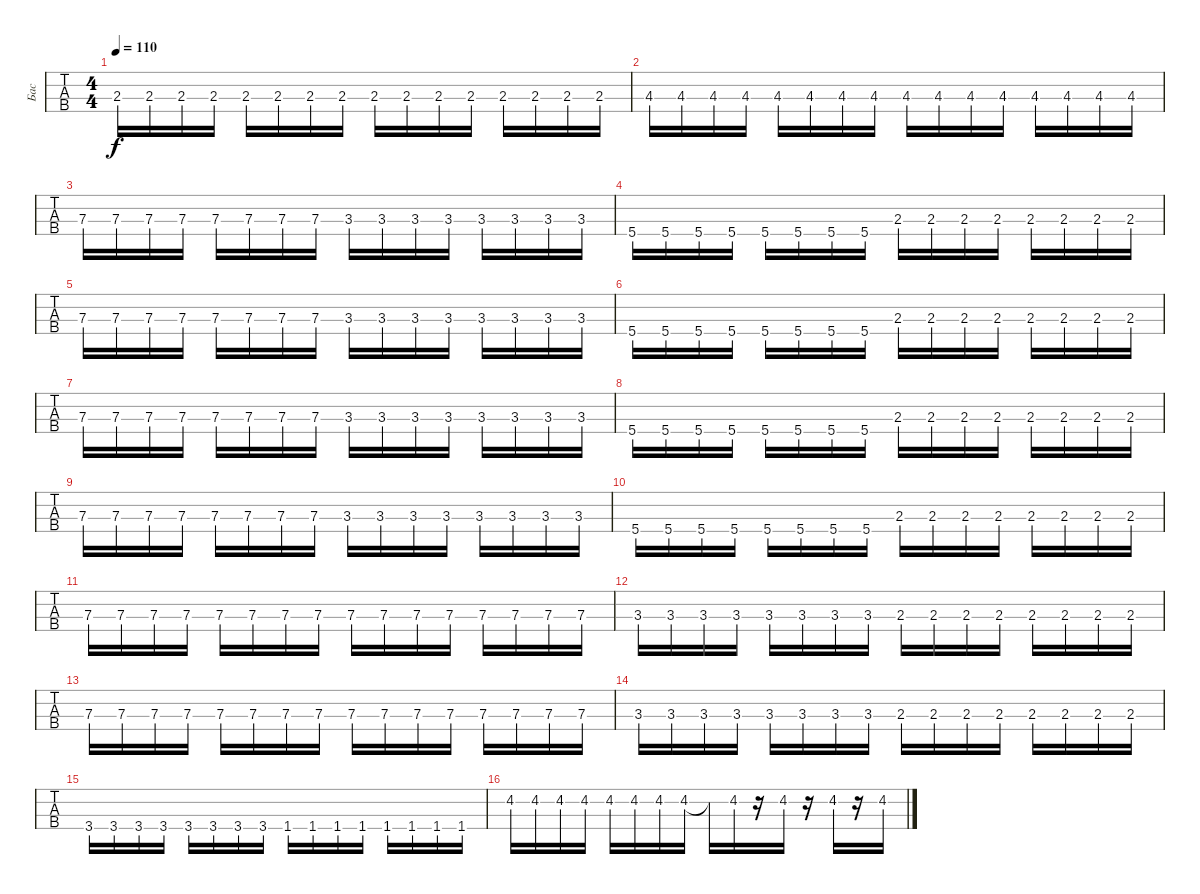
\track ("Бас" "Бас") {instrument electricbassfinger}
\staff {tabs}
\tuning (G2 D2 A1 E1) {hide}
\ts (4 4)
\tempo 110
\clef f4
\ks c
2.3.16{dy f} 2.3.16 2.3.16 2.3.16 2.3.16 2.3.16 2.3.16 2.3.16 2.3.16 2.3.16 2.3.16 2.3.16 2.3.16 2.3.16 2.3.16 2.3.16 |
4.3.16 4.3.16 4.3.16 4.3.16 4.3.16 4.3.16 4.3.16 4.3.16 4.3.16 4.3.16 4.3.16 4.3.16 4.3.16 4.3.16 4.3.16 4.3.16 |
7.3.16 7.3.16 7.3.16 7.3.16 7.3.16 7.3.16 7.3.16 7.3.16 3.3.16 3.3.16 3.3.16 3.3.16 3.3.16 3.3.16 3.3.16 3.3.16 |
5.4.16 5.4.16 5.4.16 5.4.16 5.4.16 5.4.16 5.4.16 5.4.16 2.3.16 2.3.16 2.3.16 2.3.16 2.3.16 2.3.16 2.3.16 2.3.16 |
7.3.16 7.3.16 7.3.16 7.3.16 7.3.16 7.3.16 7.3.16 7.3.16 3.3.16 3.3.16 3.3.16 3.3.16 3.3.16 3.3.16 3.3.16 3.3.16 |
5.4.16 5.4.16 5.4.16 5.4.16 5.4.16 5.4.16 5.4.16 5.4.16 2.3.16 2.3.16 2.3.16 2.3.16 2.3.16 2.3.16 2.3.16 2.3.16 |
7.3.16 7.3.16 7.3.16 7.3.16 7.3.16 7.3.16 7.3.16 7.3.16 3.3.16 3.3.16 3.3.16 3.3.16 3.3.16 3.3.16 3.3.16 3.3.16 |
5.4.16 5.4.16 5.4.16 5.4.16 5.4.16 5.4.16 5.4.16 5.4.16 2.3.16 2.3.16 2.3.16 2.3.16 2.3.16 2.3.16 2.3.16 2.3.16 |
7.3.16 7.3.16 7.3.16 7.3.16 7.3.16 7.3.16 7.3.16 7.3.16 3.3.16 3.3.16 3.3.16 3.3.16 3.3.16 3.3.16 3.3.16 3.3.16 |
5.4.16 5.4.16 5.4.16 5.4.16 5.4.16 5.4.16 5.4.16 5.4.16 2.3.16 2.3.16 2.3.16 2.3.16 2.3.16 2.3.16 2.3.16 2.3.16 |
7.3.16 7.3.16 7.3.16 7.3.16 7.3.16 7.3.16 7.3.16 7.3.16 7.3.16 7.3.16 7.3.16 7.3.16 7.3.16 7.3.16 7.3.16 7.3.16 |
3.3.16 3.3.16 3.3.16 3.3.16 3.3.16 3.3.16 3.3.16 3.3.16 2.3.16 2.3.16 2.3.16 2.3.16 2.3.16 2.3.16 2.3.16 2.3.16 |
7.3.16 7.3.16 7.3.16 7.3.16 7.3.16 7.3.16 7.3.16 7.3.16 7.3.16 7.3.16 7.3.16 7.3.16 7.3.16 7.3.16 7.3.16 7.3.16 |
3.3.16 3.3.16 3.3.16 3.3.16 3.3.16 3.3.16 3.3.16 3.3.16 2.3.16 2.3.16 2.3.16 2.3.16 2.3.16 2.3.16 2.3.16 2.3.16 |
3.4.16 3.4.16 3.4.16 3.4.16 3.4.16 3.4.16 3.4.16 3.4.16 1.4.16 1.4.16 1.4.16 1.4.16 1.4.16 1.4.16 1.4.16 1.4.16 |
4.2.16 4.2.16 4.2.16 4.2.16 4.2.16 4.2.16 4.2.16 4.2.16 4.2{t}.16 4.2.16 r.16 4.2.16 r.16 4.2.16 r.16 4.2.16
